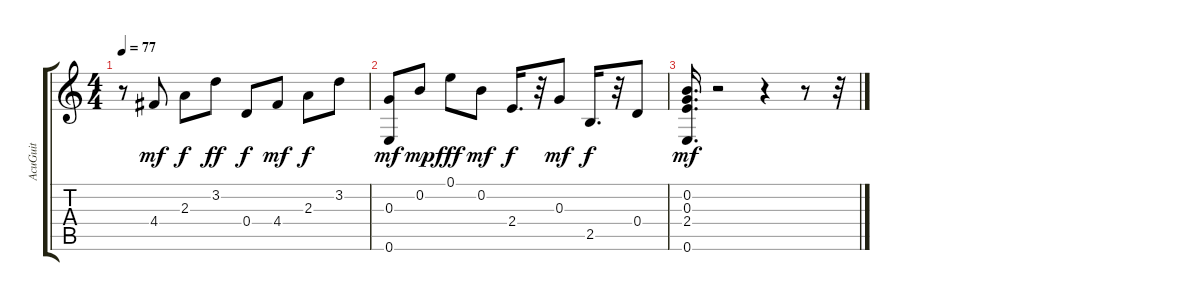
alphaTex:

\track ("AcuGuit" "AcuGuit") {instrument acousticguitarsteel}
\staff {score tabs}
\tuning (E4 B3 G3 D3 A2 E2) {hide}
\ts (4 4)
\tempo 77
\clef g2
\ks c
r.8{dy f} 4.4.8{dy mf} 2.3.8{dy f} 3.2.8{dy ff} 0.4.8{dy f} 4.4.8{dy mf} 2.3.8{dy f} 3.2.8 |
(0.3 0.6).8{dy mf} 0.2.8{dy mp} 0.1.8{dy fff} 0.2.8{dy mf} 2.4.16{d dy f} r.32 0.3.8{dy mf} 2.5.16{d dy f} r.32 0.4.8 |
(0.2 0.3 2.4 0.6).16{d dy mf} r.2 r.4 r.8 r.32
